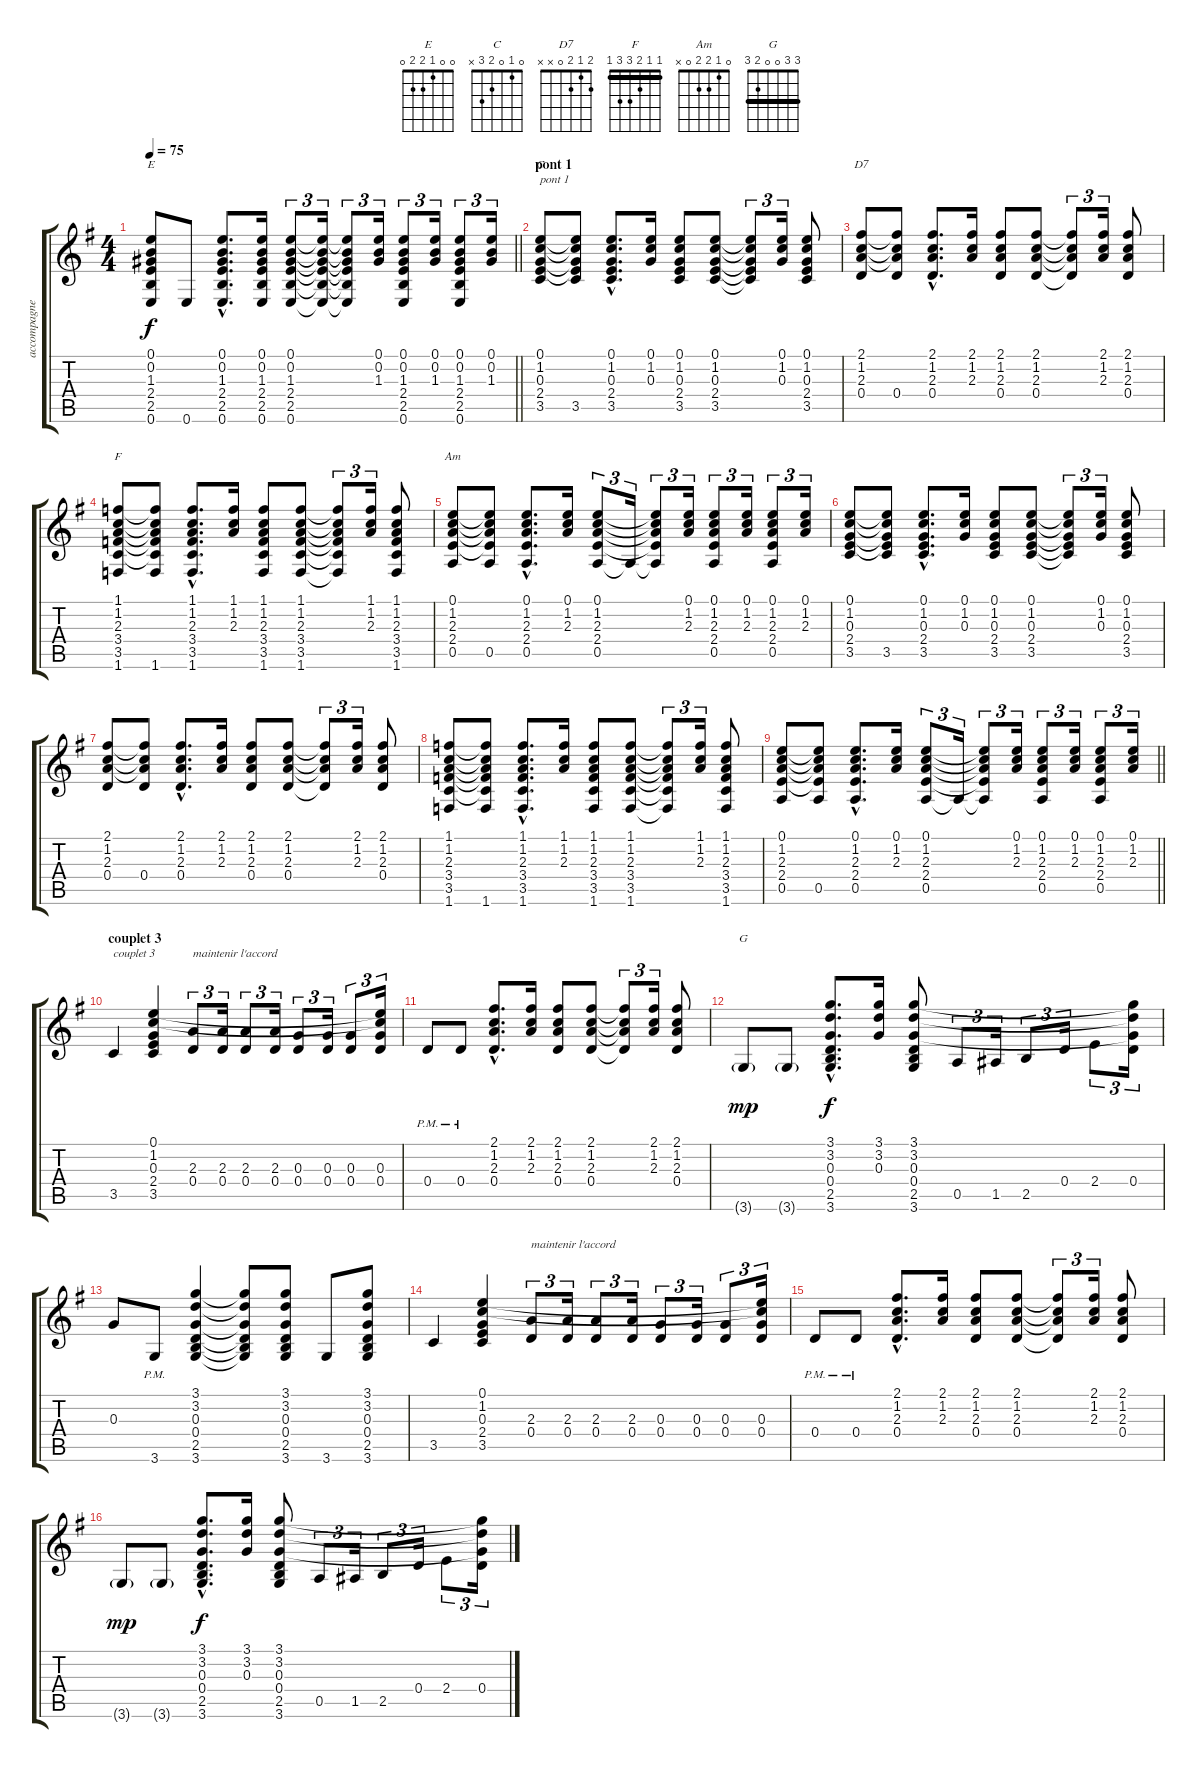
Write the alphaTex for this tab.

\track ("accompagnement" "accompagne") {instrument acousticguitarsteel}
\staff {score tabs}
\tuning (E4 B3 G3 D3 A2 E2) {hide}
\chord ("E" 0 0 1 2 2 0)
\chord ("C" 0 1 0 2 3 x)
\chord ("D7" 2 1 2 0 x x)
\chord ("F" 1 1 2 3 3 1) {barre 1}
\chord ("Am" 0 1 2 2 0 x)
\chord ("G" 3 3 0 0 2 3) {barre 3}
\ts (4 4)
\tempo 75
\clef g2
\barLineRight lightlight
\ks g
(0.1 0.2 1.3 2.4 2.5 0.6).8{ch "E" dy f} 0.6.8 (0.1{hac} 0.2{hac} 1.3{hac} 2.4{hac} 2.5{hac} 0.6{hac}).8{d} (0.1 0.2 1.3 2.4 2.5 0.6).16 (0.1 0.2 1.3 2.4 2.5 0.6).8{tu (3 2)} (0.1{t} 0.2{t} 1.3{t} 2.4{t} 2.5{t} 0.6{t}).16{tu (3 2)} (0.1{t} 0.2{t} 1.3{t} 2.4{t} 2.5{t} 0.6{t}).8{tu (3 2)} (0.1 0.2 1.3).16{tu (3 2)} (0.1 0.2 1.3 2.4 2.5 0.6).8{tu (3 2)} (0.1 0.2 1.3).16{tu (3 2)} (0.1 0.2 1.3 2.4 2.5 0.6).8{tu (3 2)} (0.1 0.2 1.3).16{tu (3 2)} |
\section ("" "pont 1")
(0.1 1.2 0.3 2.4 3.5).8{ch "C" txt "pont 1"} (0.1{t} 1.2{t} 0.3{t} 2.4{t} 3.5).8 (0.1{hac} 1.2{hac} 0.3{hac} 2.4{hac} 3.5{hac}).8{d} (0.1 1.2 0.3).16 (0.1 1.2 0.3 2.4 3.5).8 (0.1 1.2 0.3 2.4 3.5).8 (0.1{t} 1.2{t} 0.3{t} 2.4{t} 3.5{t}).8{tu (3 2)} (0.1 1.2 0.3).16{tu (3 2)} (0.1 1.2 0.3 2.4 3.5).8 |
(2.1 1.2 2.3 0.4).8{ch "D7"} (2.1{t} 1.2{t} 2.3{t} 0.4).8 (2.1{hac} 1.2{hac} 2.3{hac} 0.4{hac}).8{d} (2.1 1.2 2.3).16 (2.1 1.2 2.3 0.4).8 (2.1 1.2 2.3 0.4).8 (2.1{t} 1.2{t} 2.3{t} 0.4{t}).8{tu (3 2)} (2.1 1.2 2.3).16{tu (3 2)} (2.1 1.2 2.3 0.4).8 |
(1.1 1.2 2.3 3.4 3.5 1.6).8{ch "F"} (1.1{t} 1.2{t} 2.3{t} 3.4{t} 3.5{t} 1.6).8 (1.1{hac} 1.2{hac} 2.3{hac} 3.4{hac} 3.5{hac} 1.6{hac}).8{d} (1.1 1.2 2.3).16 (1.1 1.2 2.3 3.4 3.5 1.6).8 (1.1 1.2 2.3 3.4 3.5 1.6).8 (1.1{t} 1.2{t} 2.3{t} 3.4{t} 3.5{t} 1.6{t}).8{tu (3 2)} (1.1 1.2 2.3).16{tu (3 2)} (1.1 1.2 2.3 3.4 3.5 1.6).8 |
(0.1 1.2 2.3 2.4 0.5).8{ch "Am"} (0.1{t} 1.2{t} 2.3{t} 2.4{t} 0.5).8 (0.1{hac} 1.2{hac} 2.3{hac} 2.4{hac} 0.5{hac}).8{d} (0.1 1.2 2.3).16 (0.1 1.2 2.3 2.4 0.5).8{tu (3 2)} 0.5{t}.16{tu (3 2)} (0.1{t} 1.2{t} 2.3{t} 2.4{t} 0.5{t}).8{tu (3 2)} (0.1 1.2 2.3).16{tu (3 2)} (0.1 1.2 2.3 2.4 0.5).8{tu (3 2)} (0.1 1.2 2.3).16{tu (3 2)} (0.1 1.2 2.3 2.4 0.5).8{tu (3 2)} (0.1 1.2 2.3).16{tu (3 2)} |
(0.1 1.2 0.3 2.4 3.5).8 (0.1{t} 1.2{t} 0.3{t} 2.4{t} 3.5).8 (0.1{hac} 1.2{hac} 0.3{hac} 2.4{hac} 3.5{hac}).8{d} (0.1 1.2 0.3).16 (0.1 1.2 0.3 2.4 3.5).8 (0.1 1.2 0.3 2.4 3.5).8 (0.1{t} 1.2{t} 0.3{t} 2.4{t} 3.5{t}).8{tu (3 2)} (0.1 1.2 0.3).16{tu (3 2)} (0.1 1.2 0.3 2.4 3.5).8 |
(2.1 1.2 2.3 0.4).8 (2.1{t} 1.2{t} 2.3{t} 0.4).8 (2.1{hac} 1.2{hac} 2.3{hac} 0.4{hac}).8{d} (2.1 1.2 2.3).16 (2.1 1.2 2.3 0.4).8 (2.1 1.2 2.3 0.4).8 (2.1{t} 1.2{t} 2.3{t} 0.4{t}).8{tu (3 2)} (2.1 1.2 2.3).16{tu (3 2)} (2.1 1.2 2.3 0.4).8 |
(1.1 1.2 2.3 3.4 3.5 1.6).8 (1.1{t} 1.2{t} 2.3{t} 3.4{t} 3.5{t} 1.6).8 (1.1{hac} 1.2{hac} 2.3{hac} 3.4{hac} 3.5{hac} 1.6{hac}).8{d} (1.1 1.2 2.3).16 (1.1 1.2 2.3 3.4 3.5 1.6).8 (1.1 1.2 2.3 3.4 3.5 1.6).8 (1.1{t} 1.2{t} 2.3{t} 3.4{t} 3.5{t} 1.6{t}).8{tu (3 2)} (1.1 1.2 2.3).16{tu (3 2)} (1.1 1.2 2.3 3.4 3.5 1.6).8 |
\barLineRight lightlight
(0.1 1.2 2.3 2.4 0.5).8 (0.1{t} 1.2{t} 2.3{t} 2.4{t} 0.5).8 (0.1{hac} 1.2{hac} 2.3{hac} 2.4{hac} 0.5{hac}).8{d} (0.1 1.2 2.3).16 (0.1 1.2 2.3 2.4 0.5).8{tu (3 2)} 0.5{t}.16{tu (3 2)} (0.1{t} 1.2{t} 2.3{t} 2.4{t} 0.5{t}).8{tu (3 2)} (0.1 1.2 2.3).16{tu (3 2)} (0.1 1.2 2.3 2.4 0.5).8{tu (3 2)} (0.1 1.2 2.3).16{tu (3 2)} (0.1 1.2 2.3 2.4 0.5).8{tu (3 2)} (0.1 1.2 2.3).16{tu (3 2)} |
\section ("" "couplet 3")
3.5.4{txt "couplet 3"} (0.1 1.2 0.3 2.4 3.5).4 (2.3 0.4).8{tu (3 2) txt "maintenir l'accord"} (2.3 0.4).16{tu (3 2)} (2.3 0.4).8{tu (3 2)} (2.3 0.4).16{tu (3 2)} (0.3 0.4).8{tu (3 2)} (0.3 0.4).16{tu (3 2)} (0.3 0.4).8{tu (3 2)} (0.1{t} 1.2{t} 0.3 0.4).16{tu (3 2)} |
0.4{pm}.8 0.4{pm}.8 (2.1{hac} 1.2{hac} 2.3{hac} 0.4{hac}).8{d} (2.1 1.2 2.3).16 (2.1 1.2 2.3 0.4).8 (2.1 1.2 2.3 0.4).8 (2.1{t} 1.2{t} 2.3{t} 0.4{t}).8{tu (3 2)} (2.1 1.2 2.3).16{tu (3 2)} (2.1 1.2 2.3 0.4).8 |
3.6{g}.8{ch "G" dy mp} 3.6{g}.8 (3.1{hac} 3.2{hac} 0.3{hac} 0.4{hac} 2.5{hac} 3.6{hac}).8{d dy f} (3.1 3.2 0.3).16 (3.1 3.2 0.3 0.4 2.5 3.6).8 0.5.8{tu (3 2)} 1.5.16{tu (3 2)} 2.5.8{tu (3 2)} 0.4.16{tu (3 2)} 2.4.8{tu (3 2)} (3.1{t} 3.2{t} 0.3{t} 0.4).16{tu (3 2)} |
0.3.8 3.6{pm}.8 (3.1 3.2 0.3 0.4 2.5 3.6).4 (3.1{t} 3.2{t} 0.3{t} 0.4{t} 2.5{t} 3.6{t}).8 (3.1 3.2 0.3 0.4 2.5 3.6).8 3.6.8 (3.1 3.2 0.3 0.4 2.5 3.6).8 |
3.5.4 (0.1 1.2 0.3 2.4 3.5).4 (2.3 0.4).8{tu (3 2) txt "maintenir l'accord"} (2.3 0.4).16{tu (3 2)} (2.3 0.4).8{tu (3 2)} (2.3 0.4).16{tu (3 2)} (0.3 0.4).8{tu (3 2)} (0.3 0.4).16{tu (3 2)} (0.3 0.4).8{tu (3 2)} (0.1{t} 1.2{t} 0.3 0.4).16{tu (3 2)} |
0.4{pm}.8 0.4{pm}.8 (2.1{hac} 1.2{hac} 2.3{hac} 0.4{hac}).8{d} (2.1 1.2 2.3).16 (2.1 1.2 2.3 0.4).8 (2.1 1.2 2.3 0.4).8 (2.1{t} 1.2{t} 2.3{t} 0.4{t}).8{tu (3 2)} (2.1 1.2 2.3).16{tu (3 2)} (2.1 1.2 2.3 0.4).8 |
3.6{g}.8{dy mp} 3.6{g}.8 (3.1{hac} 3.2{hac} 0.3{hac} 0.4{hac} 2.5{hac} 3.6{hac}).8{d dy f} (3.1 3.2 0.3).16 (3.1 3.2 0.3 0.4 2.5 3.6).8 0.5.8{tu (3 2)} 1.5.16{tu (3 2)} 2.5.8{tu (3 2)} 0.4.16{tu (3 2)} 2.4.8{tu (3 2)} (3.1{t} 3.2{t} 0.3{t} 0.4).16{tu (3 2)}
